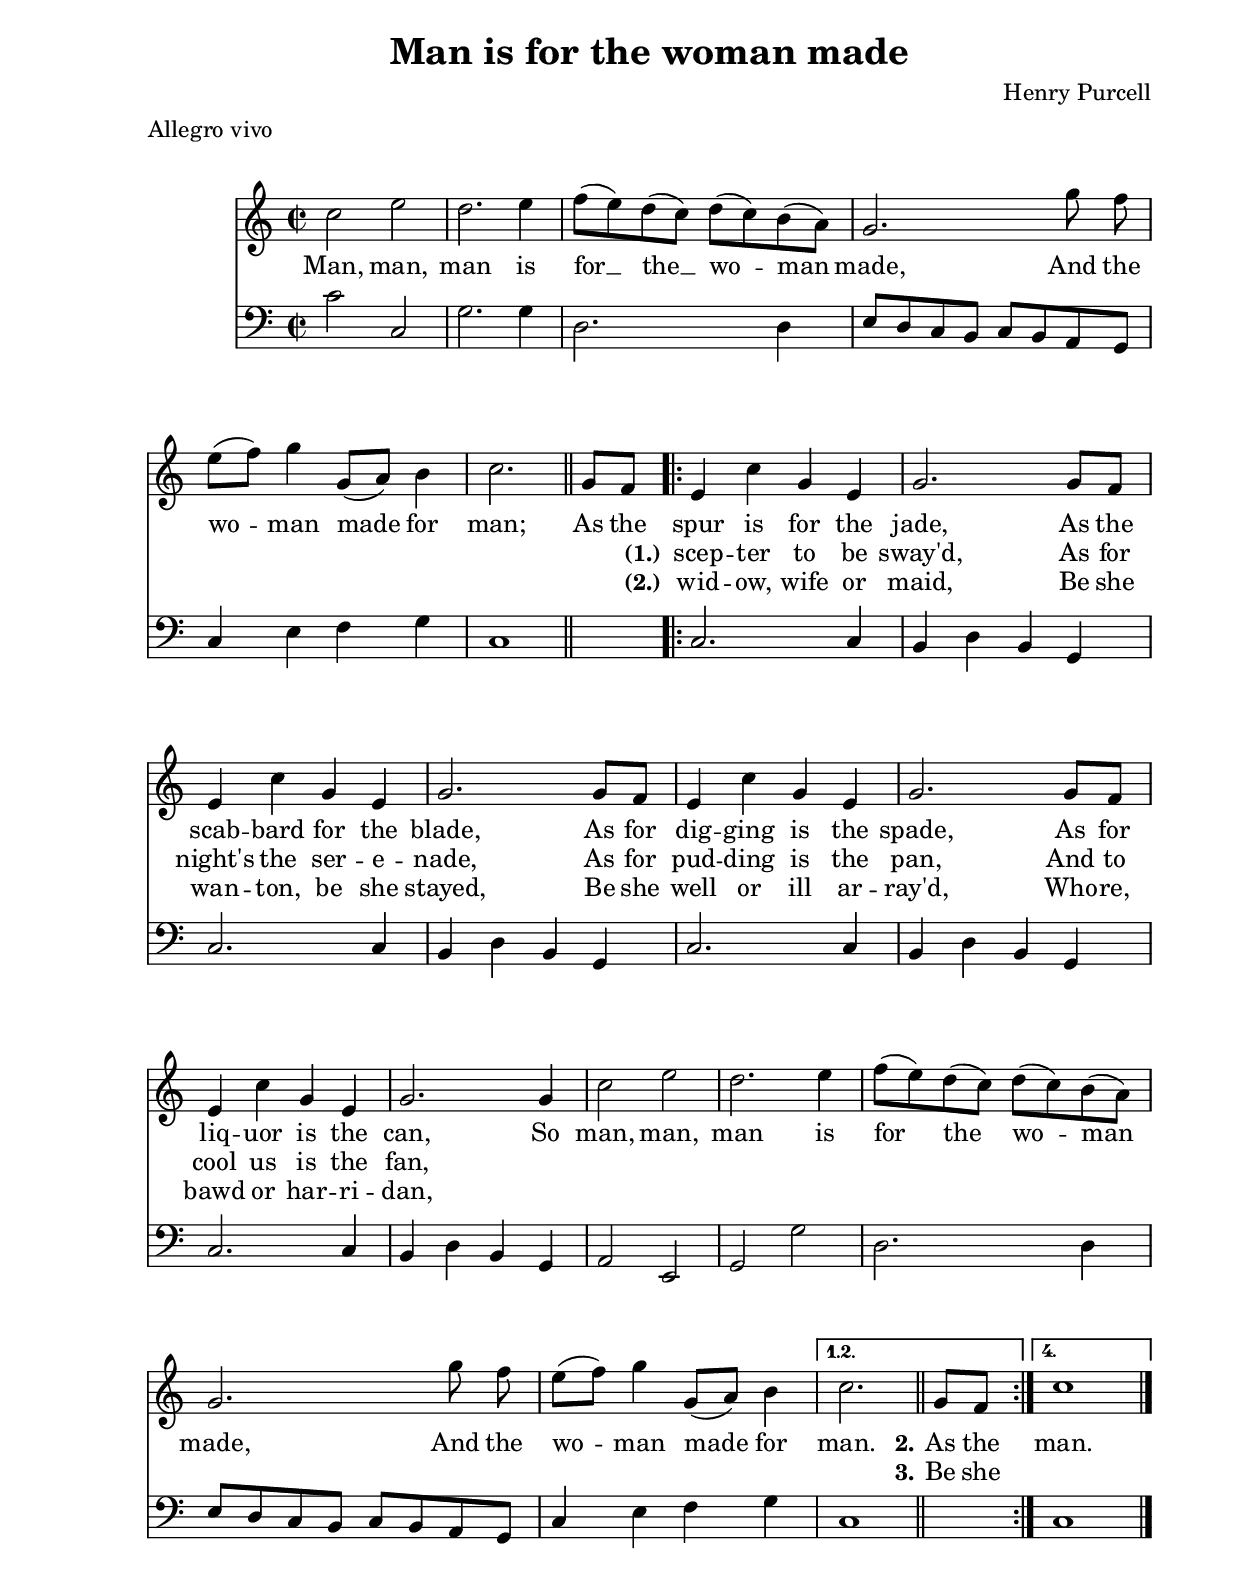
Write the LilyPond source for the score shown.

\version "2.18.0"

\language "deutsch"

\header {
  title = "Man is for the woman made"
  meter = "Allegro vivo"
  composer = "Henry Purcell"
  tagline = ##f
}

\paper {
  #(set-paper-size "a4")
  top-system-spacing #'basic-distance = #15
  top-markup-spacing #'basic-distance = #8
  markup-system-spacing #'basic-distance = #20
  system-system-spacing #'basic-distance = #15
  last-bottom-spacing #'basic-distance = #15
  two-sided = ##t
  inner-margin = 25
  outer-margin = 15
}

\layout {
  \context {
    \Score
    \override SpacingSpanner.base-shortest-duration = #(ly:make-moment 1/16)
    \remove "Bar_number_engraver"
  }
}
\score {
	<<
		\new Voice = "mel" \relative c'' {
			\clef treble
			\time 2/2
			c2 e d2. e4 f8( e) d( c) d( c) h( a) g2. g'8 f\noBeam
			e( f) g4 g,8( a) h4 c2.
			\bar "||"
			g8 f
			\repeat volta 4 {
				\repeat unfold 3 {
					e4 c' g e g2. g8 f
				}
				e4 c' g e g2.
				g4 c2 e d2. e4 f8( e) d( c) d( c) h( a) g2. g'8 f\noBeam
				e( f) g4 g,8( a) h4
      }
      \alternative {
				{c2. \bar "||" g8 f}\bar ":|."
				{c'1}
			}
			\bar "|."
		}		
		
		\new Lyrics = "firstVerse" \lyricsto mel {
			Man, man, man is for __ the __ wo -- man made,
			And the wo -- man made for man;
			As the
			\repeat volta 4 {
				<<
					{
						spur is for the jade,
						As the scab -- bard for the blade,
						As for dig -- ging is the spade,
						As for liq -- uor is the can,
					}
					%%%%%%%%%%%%%%%%%%%%%
					\new Lyrics  = "secondVerse" 
					\with { alignBelowContext = #"firstVerse" } {
						\set associatedVoice = "mel"
						\set stanza = #"(1.)"
						scep -- ter to be sway'd,
						As for night's the ser -- e -- nade,
						As for pud -- ding is the pan,
						And to cool us is the fan,
						%So man, man, man is for the wo -- man made,
						%And the wo -- man made for man.
					}
					%%%%%%%%%%%%%%%%%%%%%
					\new Lyrics = "thirdVerse"
					\with { alignBelowContext = #"secondVerse" } {
						\set associatedVoice = "mel"
						\set stanza = #"(2.)"
						%Be she 
						wid -- ow, wife or maid,
						Be she wan -- ton, be she stayed,
						Be she well or ill ar -- ray'd,
						Who -- re, bawd or har -- ri -- dan,
						%Yet man, man, man is for the wo -- man made,
						%And the wo -- man made for man.
					}
				>>
				So man, man, man is for the wo -- man made,
				And the wo -- man made for
			}
			\alternative {
				{
					<<
						{
							man. \set stanza = #"2." As the
						}
						\new Lyrics  = "secondVerse" 
						\with { alignBelowContext = #"firstVerse" } {
						\set associatedVoice = "mel"
							\skip 1 \set stanza = #"3." Be she
						}
					>>
				}
				\bar ":|."
				{man.}
			}
		}
			
    \new Staff \relative c' {
    	\clef bass
			\time 2/2
			c2 c, g'2. g4 d2. d4 e8 d c h c h a g c4 e f g c,1
			\repeat volta 4 {
				\repeat unfold 4 {
					c2. c4 h d h g
				}
				a2 e g g' d2. d4 e8 d c h c h a g c4 e f g
			}
			\alternative {
				{c,1}\bar ":|."
				{c1}
			}
    }
  >>
}